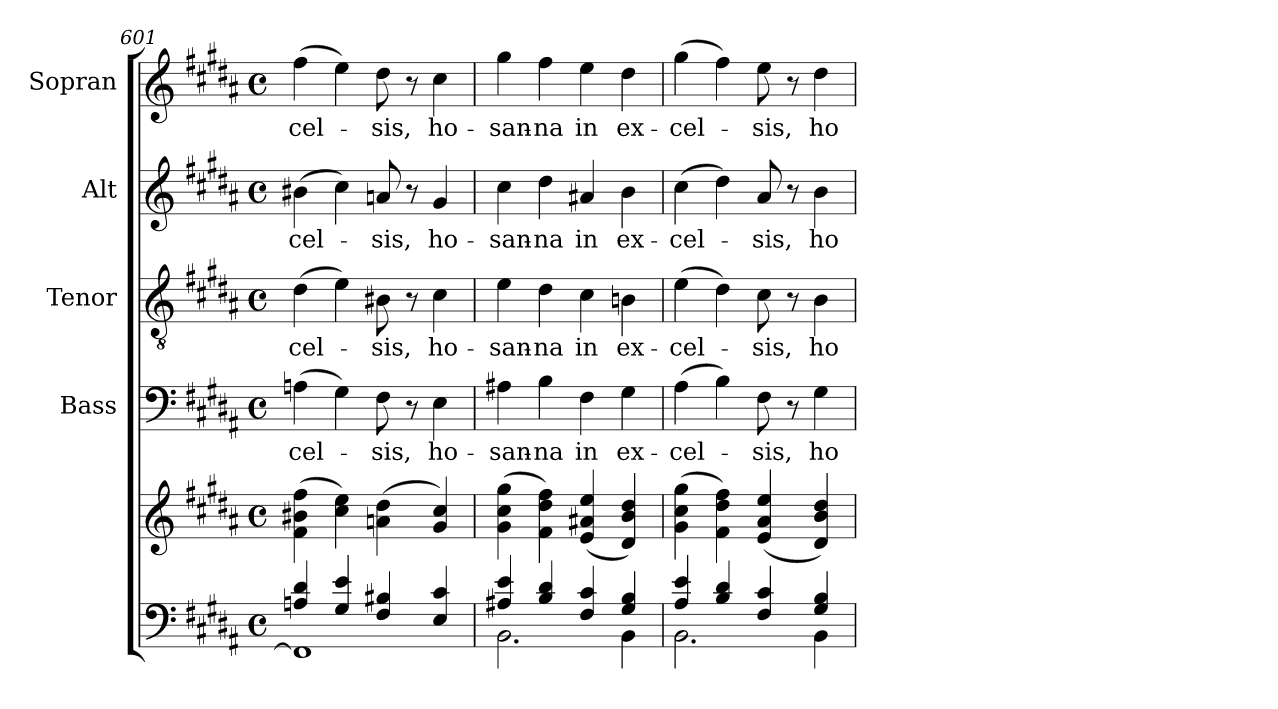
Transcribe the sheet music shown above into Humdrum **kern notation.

**kern	**kern	**kern	**text	**kern	**text	**kern	**text	**kern	**text
*part5	*part5	*part4	*part4	*part3	*part3	*part2	*part2	*part1	*part1
*staff6	*staff5	*staff4	*staff4	*staff3	*staff3	*staff2	*staff2	*staff1	*staff1
*	*	*I"Bass	*	*I"Tenor	*	*I"Alt	*	*I"Sopran	*
*	*	*I'B.	*	*I'T.	*	*I'A.	*	*I'S.	*
*clefF4	*clefG2	*clefF4	*	*clefGv2	*	*clefG2	*	*clefG2	*
*k[f#c#g#d#a#]	*k[f#c#g#d#a#]	*k[f#c#g#d#a#]	*	*k[f#c#g#d#a#]	*	*k[f#c#g#d#a#]	*	*k[f#c#g#d#a#]	*
*B:	*B:	*B:	*	*B:	*	*B:	*	*B:	*
*M4/4	*M4/4	*M4/4	*	*M4/4	*	*M4/4	*	*M4/4	*
*met(c)	*met(c)	*met(c)	*	*met(c)	*	*met(c)	*	*met(c)	*
=601	=601	=601	=601	=601	=601	=601	=601	=601	=601
*^	*	*	*	*	*	*	*	*	*
!	!	!	!	!LO:LY:b	!	!LO:LY:b	!	!LO:LY:b	!	!LO:LY:b
4An/ 4d#/	1FF#]	(>4f#\ 4b#X\ 4ff#\	(>4An\	-cel-	(>4d#\	-cel-	(>4b#X\	-cel-	(>4ff#\	-cel-
4G#/ 4e/	.	4cc#\ 4ee\)	4G#\)	.	4e\)	.	4cc#\)	.	4ee\)	.
!	!	!	!	!LO:LY:b	!	!LO:LY:b	!	!LO:LY:b	!	!LO:LY:b
4F#/ 4B#X/	.	(>4an\ 4dd#\	8F#\	-sis,	8B#X\	-sis,	8an/	-sis,	8dd#\	-sis,
.	.	.	8r	.	8r	.	8r	.	8r	.
!	!	!	!	!LO:LY:b	!	!LO:LY:b	!	!LO:LY:b	!	!LO:LY:b
4E/ 4c#/	.	4g#/ 4cc#/)	4E\	ho-	4c#\	ho-	4g#/	ho-	4cc#\	ho-
=602	=602	=602	=602	=602	=602	=602	=602	=602	=602	=602
!	!	!	!	!LO:LY:b	!	!LO:LY:b	!	!LO:LY:b	!	!LO:LY:b
4A#X/ 4e/	2.BB\	(>4g#\ 4cc#\ 4gg#\	4A#X\	-san-	4e\	-san-	4cc#\	-san-	4gg#\	-san-
!	!	!	!	!LO:LY:b	!	!LO:LY:b	!	!LO:LY:b	!	!LO:LY:b
4B/ 4d#/	.	4f#\ 4dd#\ 4ff#\)	4B\	-na	4d#\	-na	4dd#\	-na	4ff#\	-na
!	!	!	!	!LO:LY:b	!	!LO:LY:b	!	!LO:LY:b	!	!LO:LY:b
4F#/ 4c#/	.	(4e/ 4a#X/ 4ee/	4F#\	in	4c#\	in	4a#X/	in	4ee\	in
!	!	!	!	!LO:LY:b	!	!LO:LY:b	!	!LO:LY:b	!	!LO:LY:b
4G#/ 4B/	4BB\	4d#/ 4b/ 4dd#/)	4G#\	ex-	4Bn\	ex-	4b\	ex-	4dd#\	ex-
=603	=603	=603	=603	=603	=603	=603	=603	=603	=603	=603
!	!	!	!	!LO:LY:b	!	!LO:LY:b	!	!LO:LY:b	!	!LO:LY:b
4A#/ 4e/	2.BB\	(>4g#\ 4cc#\ 4gg#\	(>4A#\	-cel-	(>4e\	-cel-	(>4cc#\	-cel-	(>4gg#\	-cel-
4B/ 4d#/	.	4f#\ 4dd#\ 4ff#\)	4B\)	.	4d#\)	.	4dd#\)	.	4ff#\)	.
!	!	!	!	!LO:LY:b	!	!LO:LY:b	!	!LO:LY:b	!	!LO:LY:b
4F#/ 4c#/	.	(4e/ 4a#/ 4ee/	8F#\	-sis,	8c#\	-sis,	8a#/	-sis,	8ee\	-sis,
.	.	.	8r	.	8r	.	8r	.	8r	.
!	!	!	!	!LO:LY:b	!	!LO:LY:b	!	!LO:LY:b	!	!LO:LY:b
4G#/ 4B/	4BB\	4d#/ 4b/ 4dd#/)	4G#\	ho-	4B\	ho-	4b\	ho-	4dd#\	ho-
*v	*v	*	*	*	*	*	*	*	*	*
=	=	=	=	=	=	=	=	=	=
*-	*-	*-	*-	*-	*-	*-	*-	*-	*-
